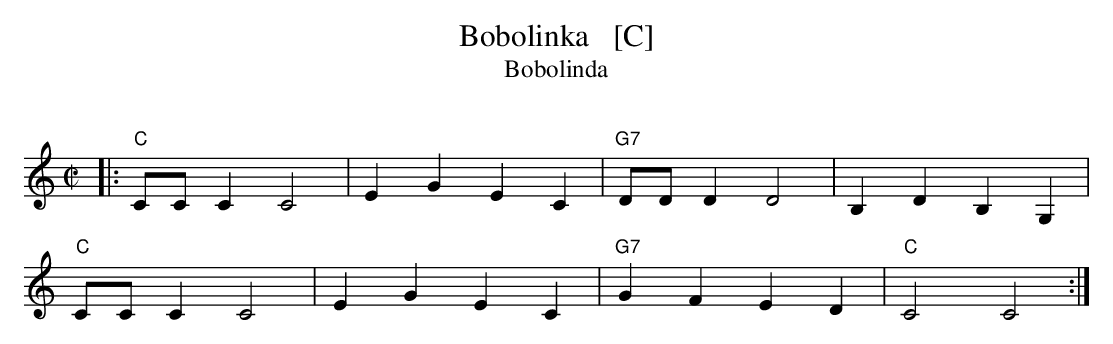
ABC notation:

X:1
T: Bobolinka   [C]
T: Bobolinda
C:
M: C|
L: 1/8
K: C
|:\
"C"CCC2 C4 | E2G2 E2C2 | "G7"DDD2 D4 | B,2D2 B,2G,2 |
"C"CCC2 C4 | E2G2 E2C2 | "G7"G2F2 E2D2 | "C"C4 C4 :|
